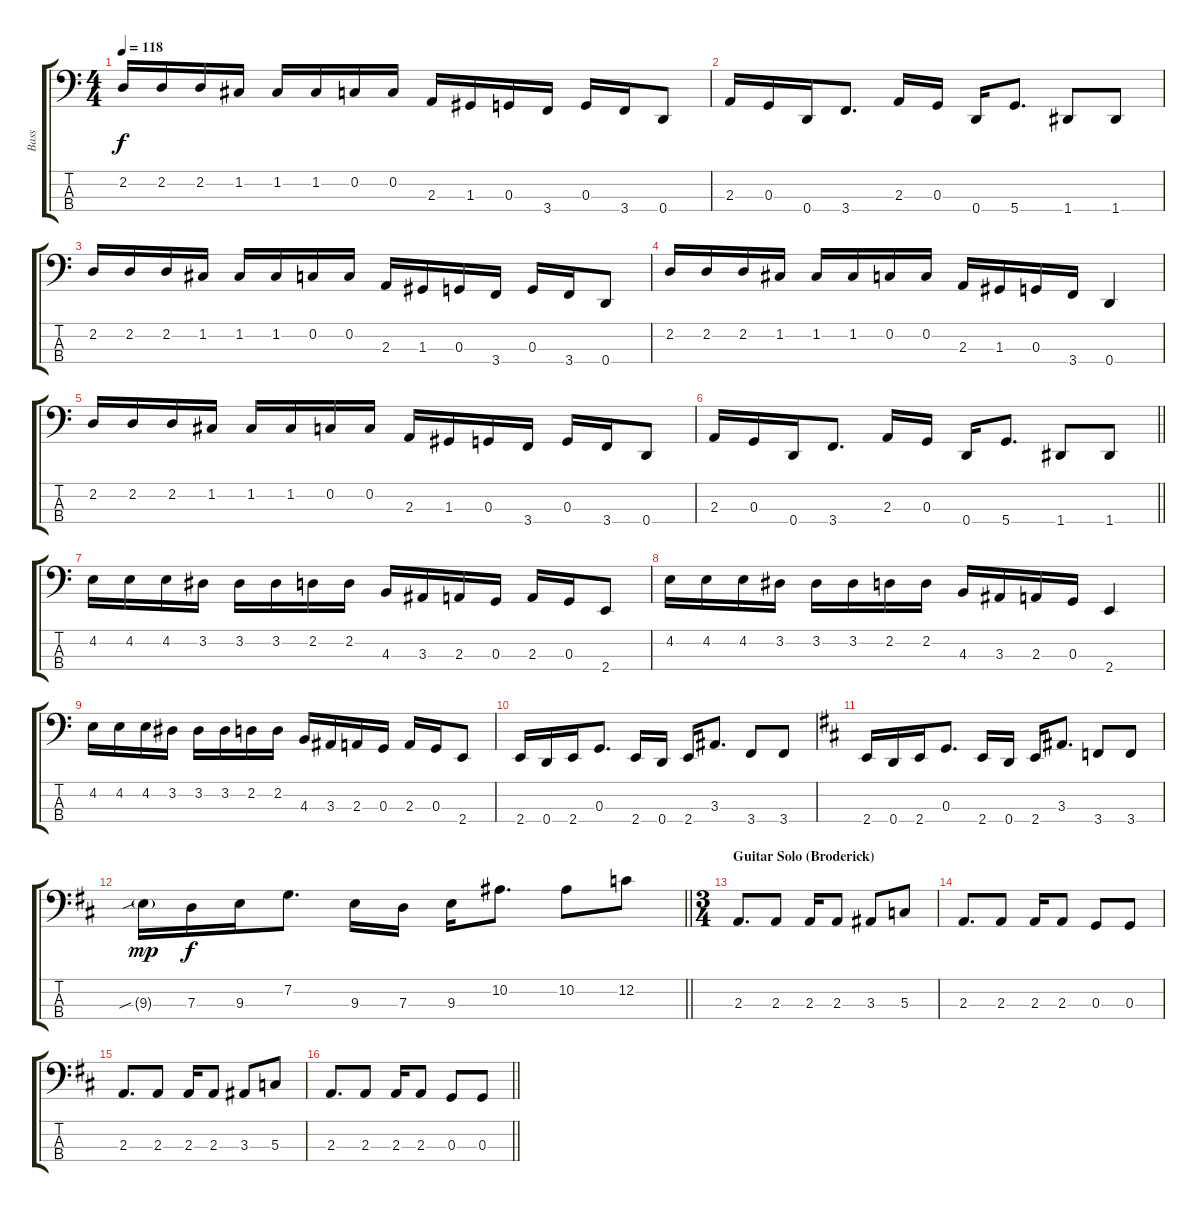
\track ("Bass" "Bass") {instrument electricbasspick}
\staff {score tabs}
\tuning (F2 C2 G1 D1) {hide}
\ts (4 4)
\tempo 118
\clef f4
\ks aminor
2.2.16{dy f} 2.2.16 2.2.16 1.2.16 1.2.16 1.2.16 0.2.16 0.2.16 2.3.16 1.3.16 0.3.16 3.4.16 0.3.16 3.4.16 0.4.8 |
2.3.16 0.3.16 0.4.16 3.4.8{d} 2.3.16 0.3.16 0.4.16 5.4.8{d} 1.4.8 1.4.8 |
2.2.16 2.2.16 2.2.16 1.2.16 1.2.16 1.2.16 0.2.16 0.2.16 2.3.16 1.3.16 0.3.16 3.4.16 0.3.16 3.4.16 0.4.8 |
2.2.16 2.2.16 2.2.16 1.2.16 1.2.16 1.2.16 0.2.16 0.2.16 2.3.16 1.3.16 0.3.16 3.4.16 0.4.4 |
2.2.16 2.2.16 2.2.16 1.2.16 1.2.16 1.2.16 0.2.16 0.2.16 2.3.16 1.3.16 0.3.16 3.4.16 0.3.16 3.4.16 0.4.8 |
\barLineRight lightlight
2.3.16 0.3.16 0.4.16 3.4.8{d} 2.3.16 0.3.16 0.4.16 5.4.8{d} 1.4.8 1.4.8 |
4.2.16 4.2.16 4.2.16 3.2.16 3.2.16 3.2.16 2.2.16 2.2.16 4.3.16 3.3.16 2.3.16 0.3.16 2.3.16 0.3.16 2.4.8 |
4.2.16 4.2.16 4.2.16 3.2.16 3.2.16 3.2.16 2.2.16 2.2.16 4.3.16 3.3.16 2.3.16 0.3.16 2.4.4 |
4.2.16 4.2.16 4.2.16 3.2.16 3.2.16 3.2.16 2.2.16 2.2.16 4.3.16 3.3.16 2.3.16 0.3.16 2.3.16 0.3.16 2.4.8 |
2.4.16 0.4.16 2.4.16 0.3.8{d} 2.4.16 0.4.16 2.4.16 3.3.8{d} 3.4.8 3.4.8 |
\ks bminor
2.4.16 0.4.16 2.4.16 0.3.8{d} 2.4.16 0.4.16 2.4.16 3.3.8{d} 3.4.8 3.4.8 |
\barLineRight lightlight
9.3{sib g}.16{dy mp} 7.3.16{dy f} 9.3.16 7.2.8{d} 9.3.16 7.3.16 9.3.16 10.2.8{d} 10.2.8 12.2.8 |
\ts (3 4)
\section ("" "Guitar Solo (Broderick)")
2.3.8{d} 2.3.8 2.3.16 2.3.8 3.3.8 5.3.8 |
2.3.8{d} 2.3.8 2.3.16 2.3.8 0.3.8 0.3.8 |
2.3.8{d} 2.3.8 2.3.16 2.3.8 3.3.8 5.3.8 |
\barLineRight lightlight
2.3.8{d} 2.3.8 2.3.16 2.3.8 0.3.8 0.3.8
